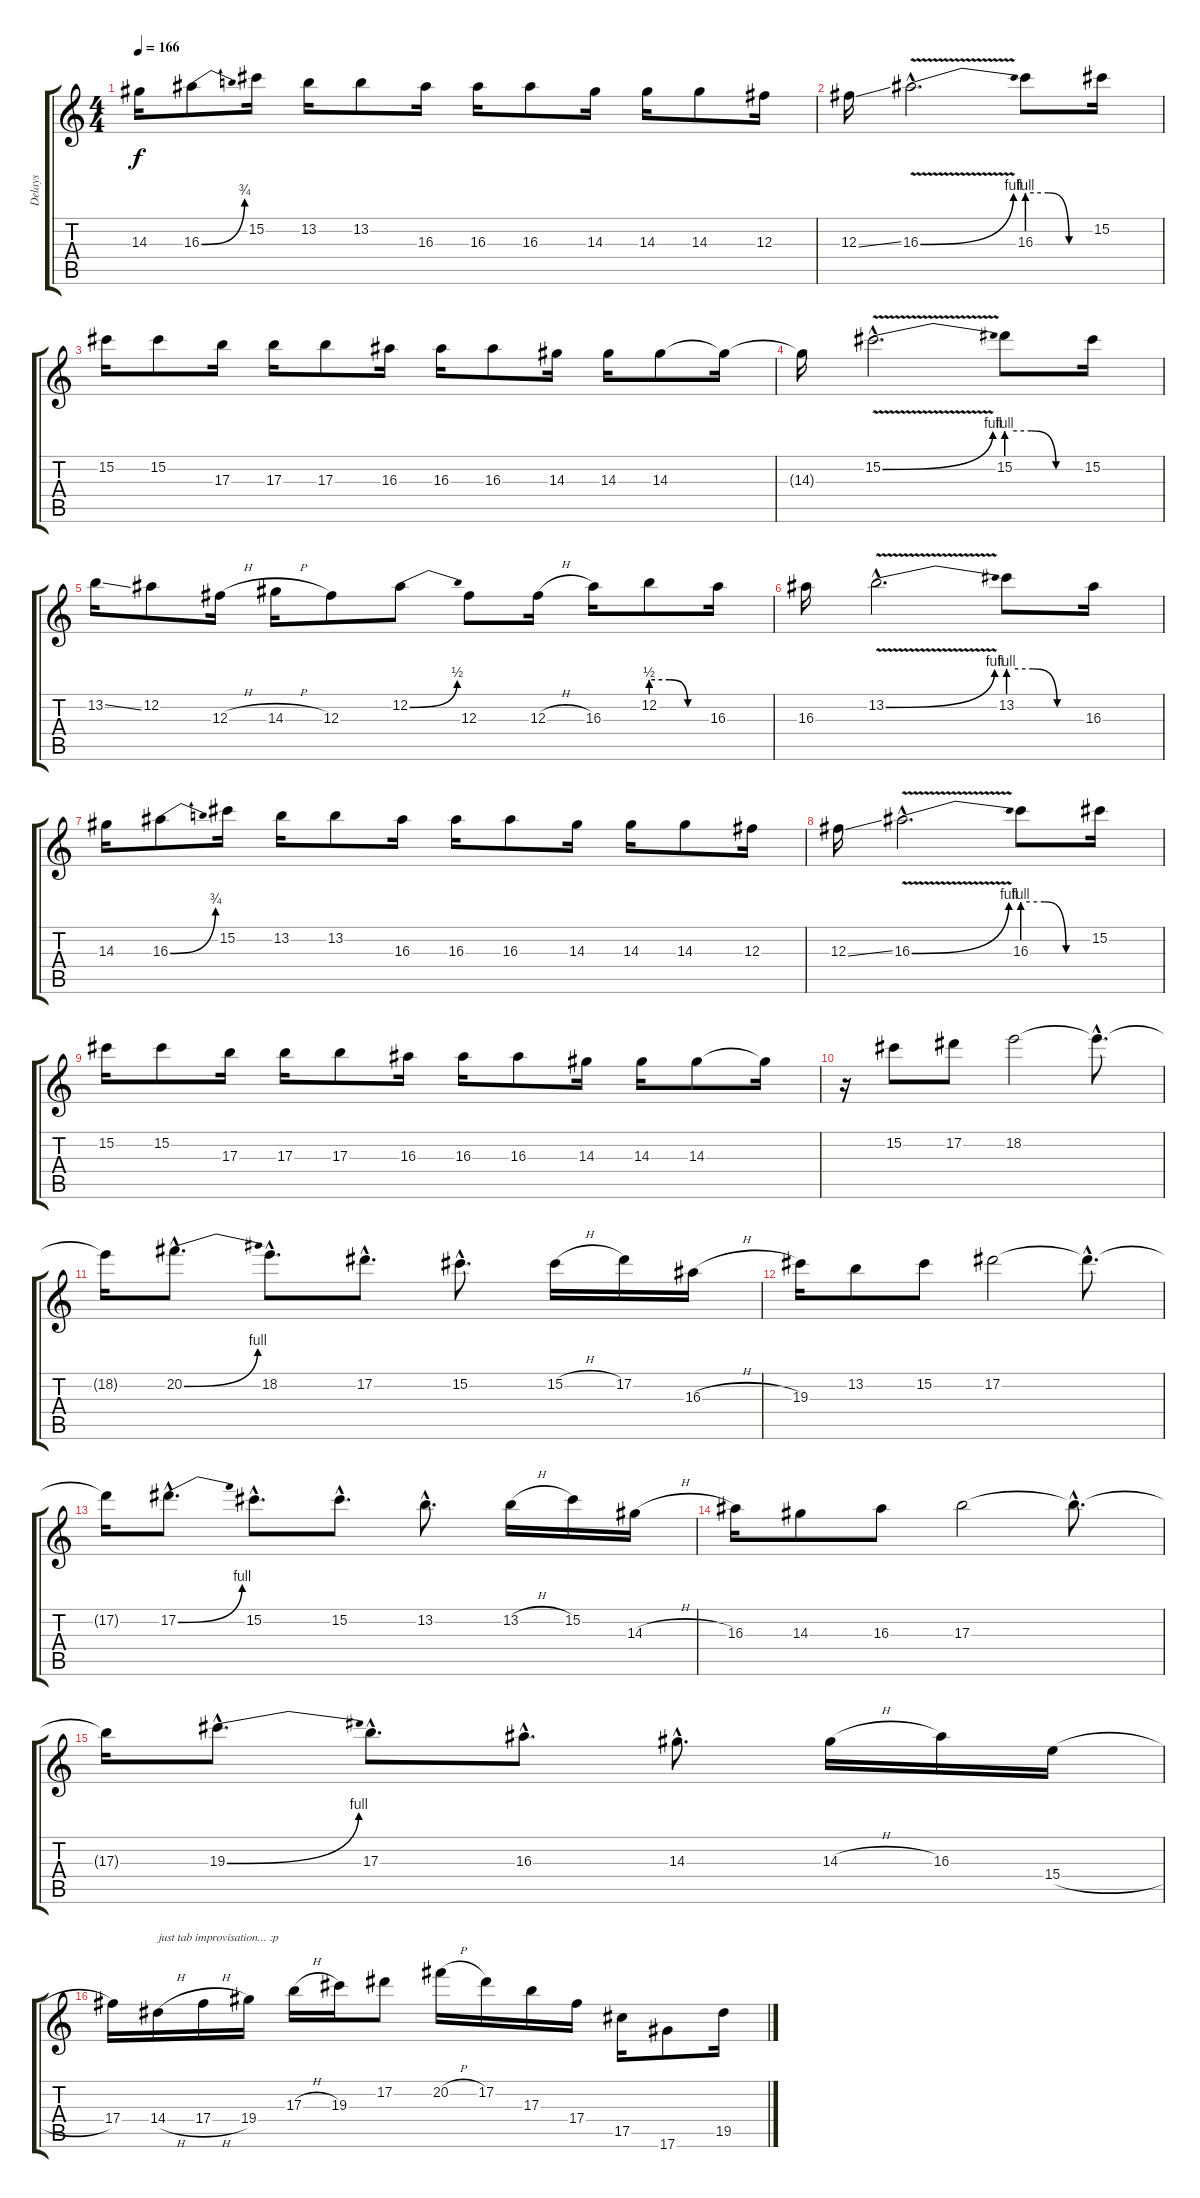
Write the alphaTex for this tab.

\track ("Delays" "Delays") {instrument distortionguitar}
\staff {score tabs}
\tuning (Eb4 Bb3 Gb3 Db3 Ab2 Eb2) {hide}
\ts (4 4)
\tempo 166
\clef g2
\ks c
14.3.16{dy f} 16.3{be (bend 0 0 60 3)}.8 15.2.16 13.2.16 13.2.8 16.3.16 16.3.16 16.3.8 14.3.16 14.3.16 14.3.8 12.3.16 |
12.3{ss}.16 16.3{be (bend 0 0 60 4) v hac}.2{d} 16.3{be (custom 0 4 20 4 40 0 60 0)}.8 15.2.16 |
15.2.16 15.2.8 17.3.16 17.3.16 17.3.8 16.3.16 16.3.16 16.3.8 14.3.16 14.3.16 14.3.8 14.3{t}.16 |
14.3{t}.16 15.2{be (bend 0 0 60 4) v hac}.2{d} 15.2{be (custom 0 4 20 4 40 0 60 0)}.8 15.2.16 |
13.2{ss}.16 12.2.8 12.3{h}.16 14.3{h}.16 12.3.8 12.2{be (bend 0 0 60 2)}.8 12.3.8 12.3{h}.16 16.3.16 12.2{be (custom 0 2 20 2 40 0 60 0)}.8 16.3.16 |
16.3.16 13.2{be (bend 0 0 60 4) v hac}.2{d} 13.2{be (custom 0 4 20 4 40 0 60 0)}.8 16.3.16 |
14.3.16 16.3{be (bend 0 0 60 3)}.8 15.2.16 13.2.16 13.2.8 16.3.16 16.3.16 16.3.8 14.3.16 14.3.16 14.3.8 12.3.16 |
12.3{ss}.16 16.3{be (bend 0 0 60 4) v hac}.2{d} 16.3{be (custom 0 4 20 4 40 0 60 0)}.8 15.2.16 |
15.2.16 15.2.8 17.3.16 17.3.16 17.3.8 16.3.16 16.3.16 16.3.8 14.3.16 14.3.16 14.3.8 14.3{t}.16 |
r.16 15.2.8 17.2.8 18.2.2 18.2{hac t}.8{d} |
18.2{t}.16 20.2{be (bend 0 0 60 4) hac}.8{d} 18.2{hac}.8{d} 17.2{hac}.8{d} 15.2{hac}.8{d} 15.2{h}.16 17.2.16 16.3{h}.16 |
19.3.16 13.2.8 15.2.8 17.2.2 17.2{hac t}.8{d} |
17.2{t}.16 17.2{be (bend 0 0 60 4) hac}.8{d} 15.2{hac}.8{d} 15.2{hac}.8{d} 13.2{hac}.8{d} 13.2{h}.16 15.2.16 14.3{h}.16 |
16.3.16 14.3.8 16.3.8 17.3.2 17.3{hac t}.8{d} |
17.3{t}.16 19.3{be (bend 0 0 60 4) hac}.8{d} 17.3{hac}.8{d} 16.3{hac}.8{d} 14.3{hac}.8{d} 14.3{h}.16 16.3.16 15.4{h}.16 |
17.4.16 14.4{h}.16{txt "just tab improvisation... :p"} 17.4{h}.16 19.4.16 17.3{h}.16 19.3.16 17.2.8 20.2{h}.16 17.2.16 17.3.16 17.4.16 17.5.16 17.6.8 19.5{h}.16
